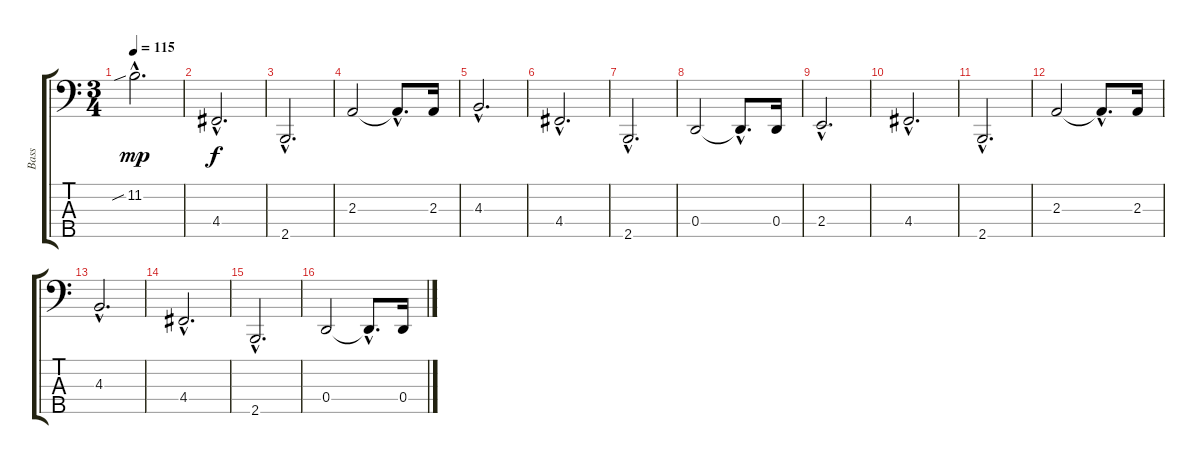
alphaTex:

\track ("Bass" "Bass") {instrument electricbassfinger}
\staff {score tabs}
\tuning (F2 C2 G1 D1 A0) {hide}
\ts (3 4)
\tempo 115
\clef f4
\ks c
11.2{sib hac}.2{d dy mp} |
\section ("" "")
4.4{hac}.2{d dy f} |
2.5{hac}.2{d} |
2.3.2 2.3{hac t}.8{d} 2.3.16 |
4.3{hac}.2{d} |
4.4{hac}.2{d} |
2.5{hac}.2{d} |
0.4.2 0.4{hac t}.8{d} 0.4.16 |
2.4{hac}.2{d} |
4.4{hac}.2{d} |
2.5{hac}.2{d} |
2.3.2 2.3{hac t}.8{d} 2.3.16 |
4.3{hac}.2{d} |
4.4{hac}.2{d} |
2.5{hac}.2{d} |
0.4.2 0.4{hac t}.8{d} 0.4.16
